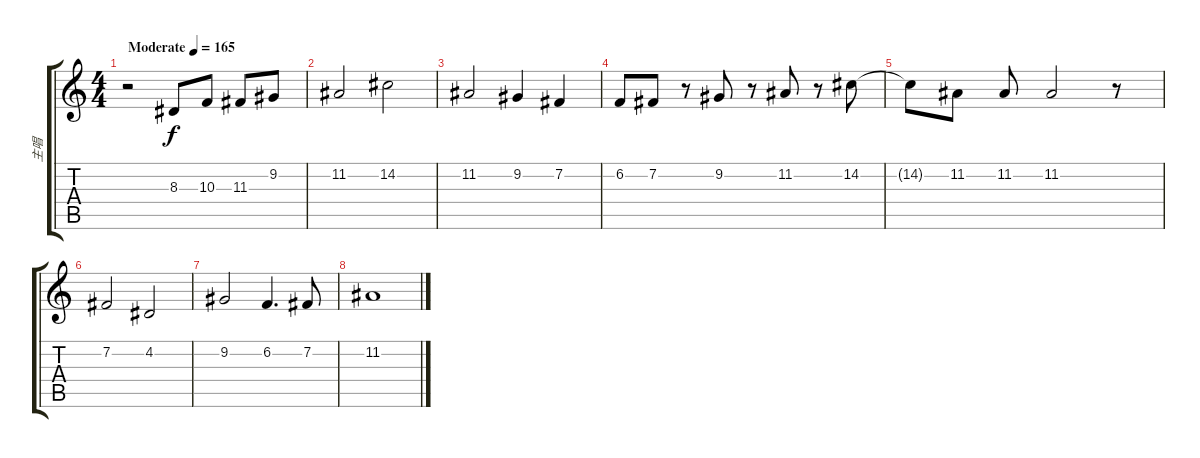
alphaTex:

\track ("主唱" "主唱") {instrument choiraahs}
\staff {score tabs}
\tuning (E4 B3 G3 D3 A2 E2) {hide}
\ts (4 4)
\tempo (165 "Moderate")
\clef g2
\ks c
r.2{dy f instrument choiraahs} 8.3.8 10.3.8 11.3.8 9.2.8 |
11.2.2 14.2.2 |
11.2.2 9.2.4 7.2.4 |
6.2.8 7.2.8 r.8 9.2.8 r.8 11.2.8 r.8 14.2.8 |
14.2{t}.8 11.2.8 11.2.8 11.2.2 r.8 |
7.2.2 4.2.2 |
9.2.2 6.2.4{d} 7.2.8 |
11.2.1
